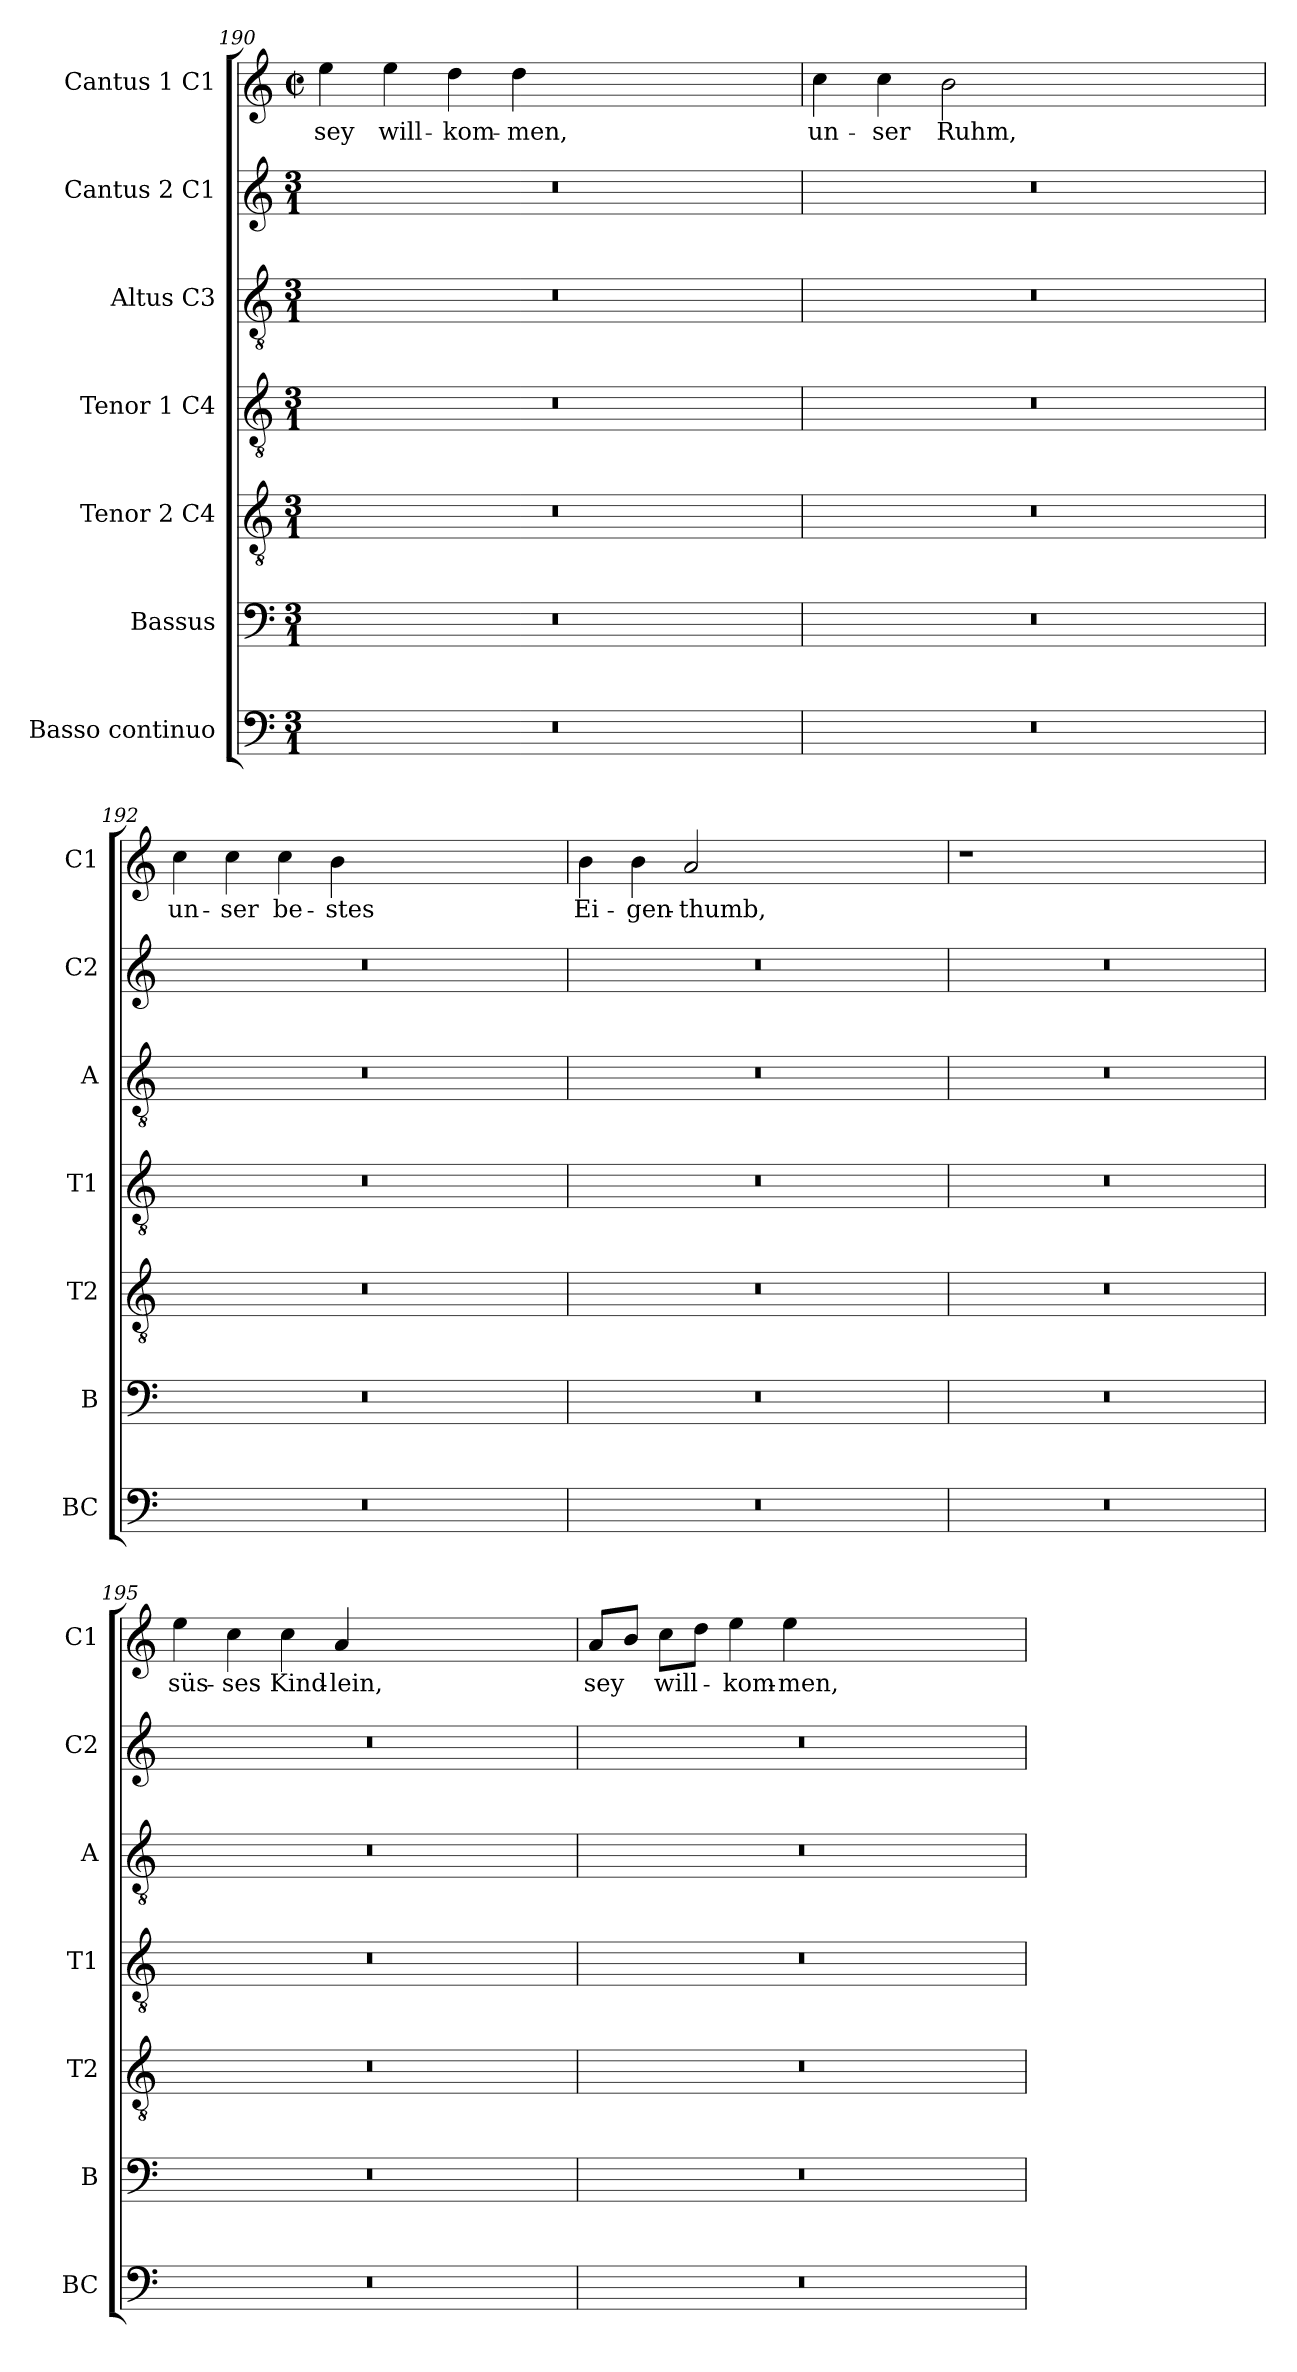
**kern	**kern	**kern	**kern	**kern	**kern	**kern	**text
*part7	*part6	*part5	*part4	*part3	*part2	*part1	*part1
*staff7	*staff6	*staff5	*staff4	*staff3	*staff2	*staff1	*staff1
*I"Basso continuo	*I"Bassus	*I"Tenor 2 C4	*I"Tenor 1 C4	*I"Altus C3	*I"Cantus 2 C1	*I"Cantus 1 C1	*
*I'BC	*I'B	*I'T2	*I'T1	*I'A	*I'C2	*I'C1	*
*clefF4	*clefF4	*clefGv2	*clefGv2	*clefGv2	*clefG2	*clefG2	*
*ITrd7c12	*	*	*	*	*	*	*
*k[]	*k[]	*k[]	*k[]	*k[]	*k[]	*k[]	*
*C:	*C:	*C:	*C:	*C:	*C:	*C:	*
*M3/1	*M3/1	*M3/1	*M3/1	*M3/1	*M3/1	*M2/2	*
*	*	*	*	*	*	*met(c|)	*
=190	=190	=190	=190	=190	=190	=190	=190
!	!	!	!	!	!	!	!LO:LY:b
0.r	0.r	0.r	0.r	0.r	0.r	4ee\	sey
!	!	!	!	!	!	!	!LO:LY:b
.	.	.	.	.	.	4ee\	will-
!	!	!	!	!	!	!	!LO:LY:b
.	.	.	.	.	.	4dd\	-kom-
!	!	!	!	!	!	!	!LO:LY:b:rj
.	.	.	.	.	.	4dd\	-men,
.	.	.	.	.	.	0ryy	.
=191	=191	=191	=191	=191	=191	=191	=191
!	!	!	!	!	!	!	!LO:LY:b
0.r	0.r	0.r	0.r	0.r	0.r	4cc\	un-
!	!	!	!	!	!	!	!LO:LY:b:rj
.	.	.	.	.	.	4cc\	-ser
!	!	!	!	!	!	!	!LO:LY:b
.	.	.	.	.	.	2b\	Ruhm,
.	.	.	.	.	.	0ryy	.
=192	=192	=192	=192	=192	=192	=192	=192
!	!	!	!	!	!	!	!LO:LY:b
0.r	0.r	0.r	0.r	0.r	0.r	4cc\	un-
!	!	!	!	!	!	!	!LO:LY:b:rj
.	.	.	.	.	.	4cc\	-ser
!	!	!	!	!	!	!	!LO:LY:b
.	.	.	.	.	.	4cc\	be-
!	!	!	!	!	!	!	!LO:LY:b:rj
.	.	.	.	.	.	4b\	-stes
.	.	.	.	.	.	0ryy	.
=193	=193	=193	=193	=193	=193	=193	=193
!	!	!	!	!	!	!	!LO:LY:b
0.r	0.r	0.r	0.r	0.r	0.r	4b\	Ei-
!	!	!	!	!	!	!	!LO:LY:b
.	.	.	.	.	.	4b\	-gen-
!	!	!	!	!	!	!	!LO:LY:b:rj
.	.	.	.	.	.	2a/	-thumb,
.	.	.	.	.	.	0ryy	.
!!LO:LB:g=z
=194	=194	=194	=194	=194	=194	=194	=194
0.r	0.r	0.r	0.r	0.r	0.r	1r	.
.	.	.	.	.	.	0ryy	.
=195	=195	=195	=195	=195	=195	=195	=195
!	!	!	!	!	!	!	!LO:LY:b
0.r	0.r	0.r	0.r	0.r	0.r	4ee\	süs-
!	!	!	!	!	!	!	!LO:LY:b:rj
.	.	.	.	.	.	4cc\	-ses
!	!	!	!	!	!	!	!LO:LY:b
.	.	.	.	.	.	4cc\	Kind-
!	!	!	!	!	!	!	!LO:LY:b:rj
.	.	.	.	.	.	4a/	-lein,
.	.	.	.	.	.	0ryy	.
=196	=196	=196	=196	=196	=196	=196	=196
!	!	!	!	!	!	!	!LO:LY:b
0.r	0.r	0.r	0.r	0.r	0.r	8a/L	sey
.	.	.	.	.	.	8b/J	.
!	!	!	!	!	!	!	!LO:LY:b
.	.	.	.	.	.	8cc\L	will-
.	.	.	.	.	.	8dd\J	.
!	!	!	!	!	!	!	!LO:LY:b
.	.	.	.	.	.	4ee\	-kom-
!	!	!	!	!	!	!	!LO:LY:b:rj
.	.	.	.	.	.	4ee\	-men,
.	.	.	.	.	.	0ryy	.
=	=	=	=	=	=	=	=
*-	*-	*-	*-	*-	*-	*-	*-
